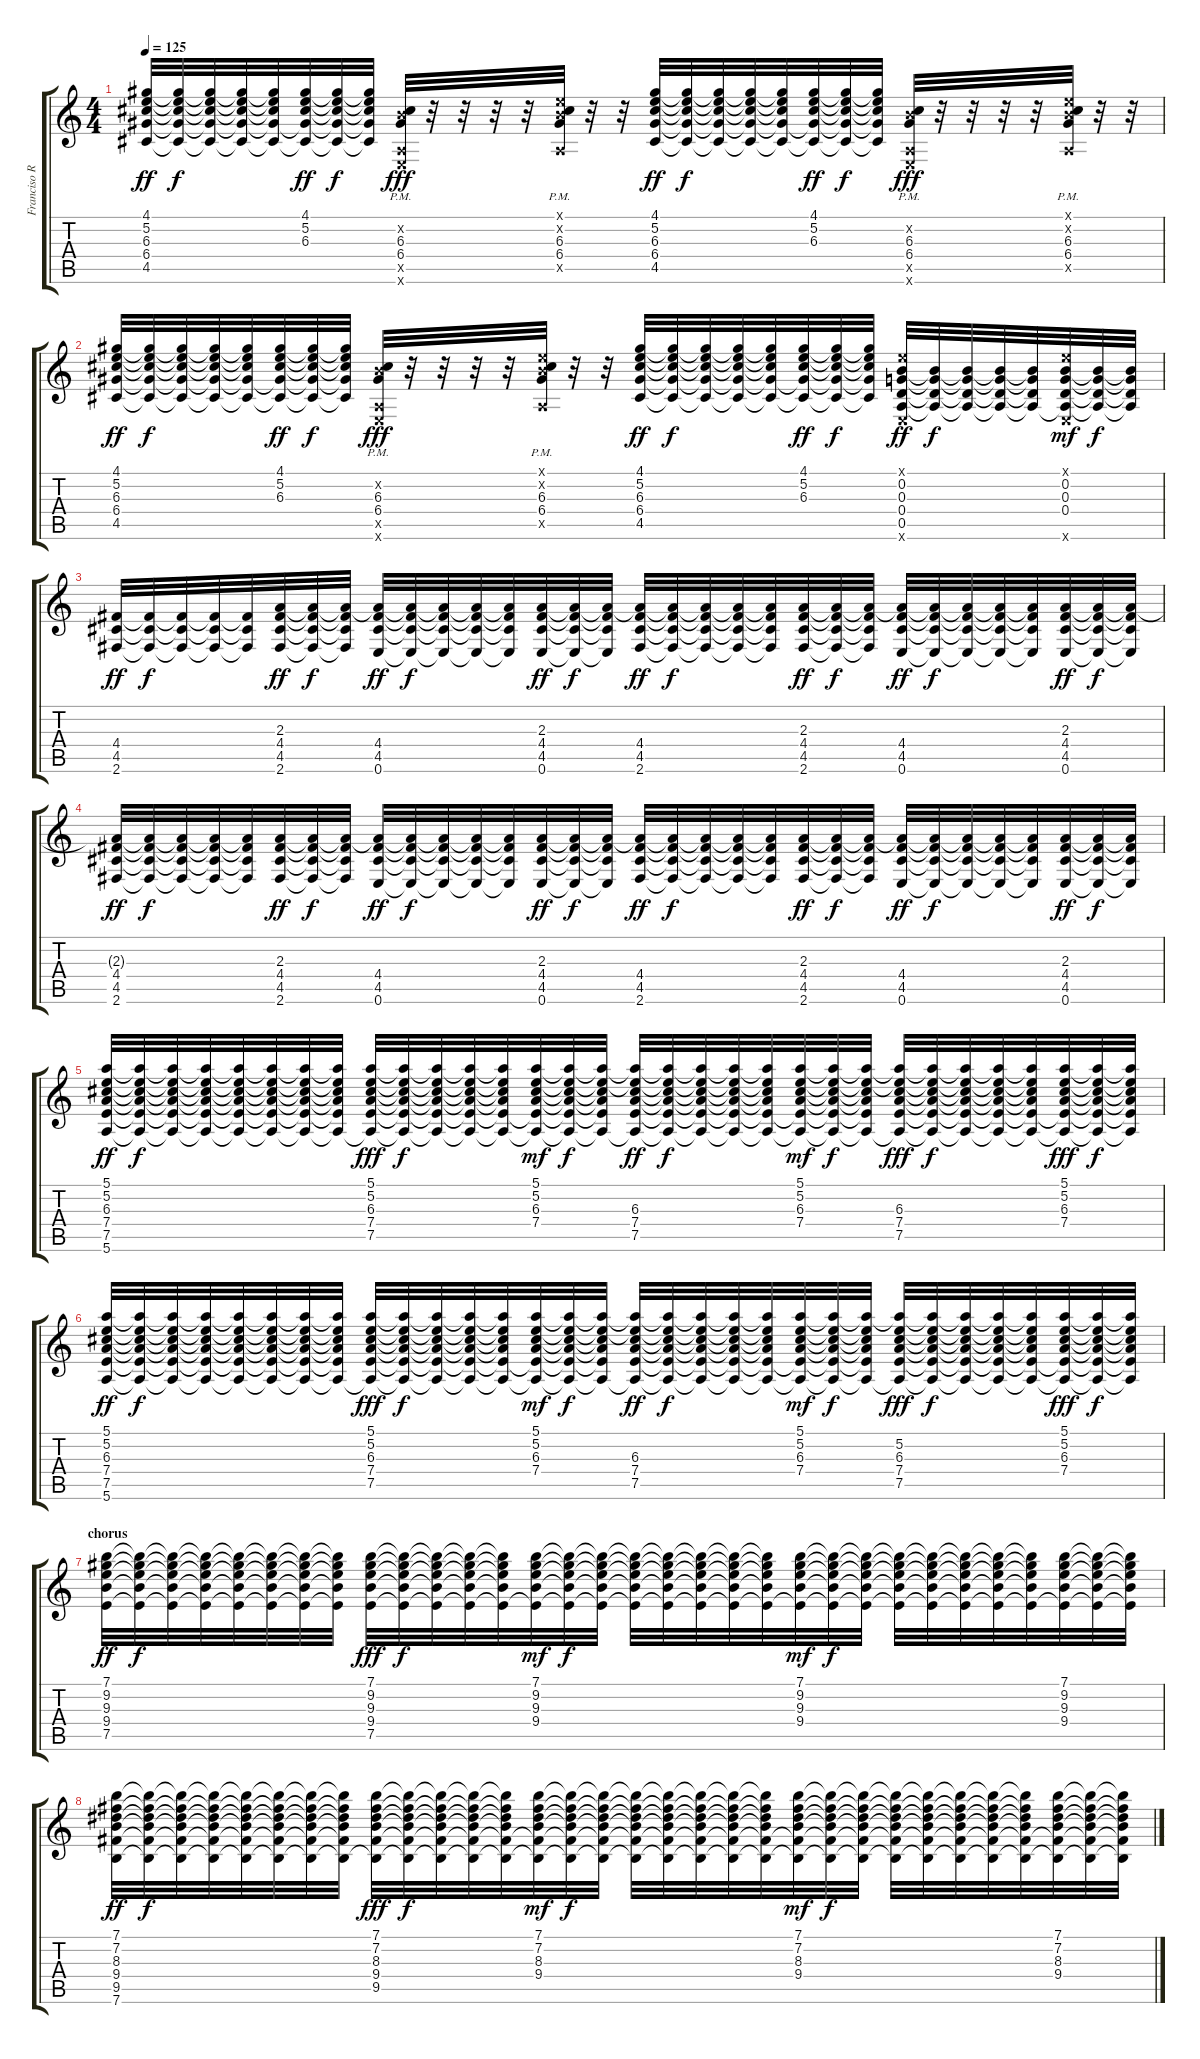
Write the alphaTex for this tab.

\track ("Franciso Risso E mayor" "Franciso R") {instrument distortionguitar}
\staff {score tabs}
\tuning (E4 B3 G3 D3 A2 E2) {hide}
\ts (4 4)
\tempo 125
\clef g2
\ks c
(4.1 5.2 6.3 6.4 4.5).32{dy ff} (4.1{t} 5.2{t} 6.3{t} 6.4{t} 4.5{t}).32{dy f} (4.1{t} 5.2{t} 6.3{t} 6.4{t} 4.5{t}).32 (4.1{t} 5.2{t} 6.3{t} 6.4{t} 4.5{t}).32 (4.1{t} 5.2{t} 6.3{t} 6.4{t} 4.5{t}).32 (4.1 5.2 6.3 6.4{t} 4.5{t}).32{dy ff} (4.1{t} 5.2{t} 6.3{t} 6.4{t} 4.5{t}).32{dy f} (4.1{t} 5.2{t} 6.3{t} 6.4{t} 4.5{t}).32 (0.2{x} 6.3{pm} 6.4{pm} 0.5{x} 0.6{x}).32{dy fff} r.32 r.32 r.32 r.32 (0.1{x} 0.2{x} 6.3{pm} 6.4{pm} 0.5{x}).32 r.32 r.32 (4.1 5.2 6.3 6.4 4.5).32{dy ff} (4.1{t} 5.2{t} 6.3{t} 6.4{t} 4.5{t}).32{dy f} (4.1{t} 5.2{t} 6.3{t} 6.4{t} 4.5{t}).32 (4.1{t} 5.2{t} 6.3{t} 6.4{t} 4.5{t}).32 (4.1{t} 5.2{t} 6.3{t} 6.4{t} 4.5{t}).32 (4.1 5.2 6.3 6.4{t} 4.5{t}).32{dy ff} (4.1{t} 5.2{t} 6.3{t} 6.4{t} 4.5{t}).32{dy f} (4.1{t} 5.2{t} 6.3{t} 6.4{t} 4.5{t}).32 (0.2{x} 6.3{pm} 6.4{pm} 0.5{x} 0.6{x}).32{dy fff} r.32 r.32 r.32 r.32 (0.1{x} 0.2{x} 6.3{pm} 6.4{pm} 0.5{x}).32 r.32 r.32 |
(4.1 5.2 6.3 6.4 4.5).32{dy ff} (4.1{t} 5.2{t} 6.3{t} 6.4{t} 4.5{t}).32{dy f} (4.1{t} 5.2{t} 6.3{t} 6.4{t} 4.5{t}).32 (4.1{t} 5.2{t} 6.3{t} 6.4{t} 4.5{t}).32 (4.1{t} 5.2{t} 6.3{t} 6.4{t} 4.5{t}).32 (4.1 5.2 6.3 6.4{t} 4.5{t}).32{dy ff} (4.1{t} 5.2{t} 6.3{t} 6.4{t} 4.5{t}).32{dy f} (4.1{t} 5.2{t} 6.3{t} 6.4{t} 4.5{t}).32 (0.2{x} 6.3{pm} 6.4{pm} 0.5{x} 0.6{x}).32{dy fff} r.32 r.32 r.32 r.32 (0.1{x} 0.2{x} 6.3{pm} 6.4{pm} 0.5{x}).32 r.32 r.32 (4.1 5.2 6.3 6.4 4.5).32{dy ff} (4.1{t} 5.2{t} 6.3{t} 6.4{t} 4.5{t}).32{dy f} (4.1{t} 5.2{t} 6.3{t} 6.4{t} 4.5{t}).32 (4.1{t} 5.2{t} 6.3{t} 6.4{t} 4.5{t}).32 (4.1{t} 5.2{t} 6.3{t} 6.4{t} 4.5{t}).32 (4.1 5.2 6.3 6.4{t} 4.5{t}).32{dy ff} (4.1{t} 5.2{t} 6.3{t} 6.4{t} 4.5{t}).32{dy f} (4.1{t} 5.2{t} 6.3{t} 6.4{t} 4.5{t}).32 (0.1{x} 0.2 0.3 0.4 0.5 0.6{x}).32{dy ff} (0.2{t} 0.3{t} 0.4{t} 0.5{t}).32{dy f} (0.2{t} 0.3{t} 0.4{t} 0.5{t}).32 (0.2{t} 0.3{t} 0.4{t} 0.5{t}).32 (0.2{t} 0.3{t} 0.4{t} 0.5{t}).32 (0.1{x} 0.2 0.3 0.4 0.5{t} 0.6{x}).32{dy mf} (0.2{t} 0.3{t} 0.4{t} 0.5{t}).32{dy f} (0.2{t} 0.3{t} 0.4{t} 0.5{t}).32 |
(4.4 4.5 2.6).32{dy ff} (4.4{t} 4.5{t} 2.6{t}).32{dy f} (4.4{t} 4.5{t} 2.6{t}).32 (4.4{t} 4.5{t} 2.6{t}).32 (4.4{t} 4.5{t} 2.6{t}).32 (2.3 4.4 4.5 2.6).32{dy ff} (2.3{t} 4.4{t} 4.5{t} 2.6{t}).32{dy f} (2.3{t} 4.4{t} 4.5{t} 2.6{t}).32 (2.3{t} 4.4 4.5 0.6).32{dy ff} (2.3{t} 4.4{t} 4.5{t} 0.6{t}).32{dy f} (2.3{t} 4.4{t} 4.5{t} 0.6{t}).32 (2.3{t} 4.4{t} 4.5{t} 0.6{t}).32 (2.3{t} 4.4{t} 4.5{t} 0.6{t}).32 (2.3 4.4 4.5 0.6).32{dy ff} (2.3{t} 4.4{t} 4.5{t} 0.6{t}).32{dy f} (2.3{t} 4.4{t} 4.5{t} 0.6{t}).32 (2.3{t} 4.4 4.5 2.6).32{dy ff} (2.3{t} 4.4{t} 4.5{t} 2.6{t}).32{dy f} (2.3{t} 4.4{t} 4.5{t} 2.6{t}).32 (2.3{t} 4.4{t} 4.5{t} 2.6{t}).32 (2.3{t} 4.4{t} 4.5{t} 2.6{t}).32 (2.3 4.4 4.5 2.6).32{dy ff} (2.3{t} 4.4{t} 4.5{t} 2.6{t}).32{dy f} (2.3{t} 4.4{t} 4.5{t} 2.6{t}).32 (2.3{t} 4.4 4.5 0.6).32{dy ff} (2.3{t} 4.4{t} 4.5{t} 0.6{t}).32{dy f} (2.3{t} 4.4{t} 4.5{t} 0.6{t}).32 (2.3{t} 4.4{t} 4.5{t} 0.6{t}).32 (2.3{t} 4.4{t} 4.5{t} 0.6{t}).32 (2.3 4.4 4.5 0.6).32{dy ff} (2.3{t} 4.4{t} 4.5{t} 0.6{t}).32{dy f} (2.3{t} 4.4{t} 4.5{t} 0.6{t}).32 |
(2.3{t} 4.4 4.5 2.6).32{dy ff} (2.3{t} 4.4{t} 4.5{t} 2.6{t}).32{dy f} (2.3{t} 4.4{t} 4.5{t} 2.6{t}).32 (2.3{t} 4.4{t} 4.5{t} 2.6{t}).32 (2.3{t} 4.4{t} 4.5{t} 2.6{t}).32 (2.3 4.4 4.5 2.6).32{dy ff} (2.3{t} 4.4{t} 4.5{t} 2.6{t}).32{dy f} (2.3{t} 4.4{t} 4.5{t} 2.6{t}).32 (2.3{t} 4.4 4.5 0.6).32{dy ff} (2.3{t} 4.4{t} 4.5{t} 0.6{t}).32{dy f} (2.3{t} 4.4{t} 4.5{t} 0.6{t}).32 (2.3{t} 4.4{t} 4.5{t} 0.6{t}).32 (2.3{t} 4.4{t} 4.5{t} 0.6{t}).32 (2.3 4.4 4.5 0.6).32{dy ff} (2.3{t} 4.4{t} 4.5{t} 0.6{t}).32{dy f} (2.3{t} 4.4{t} 4.5{t} 0.6{t}).32 (2.3{t} 4.4 4.5 2.6).32{dy ff} (2.3{t} 4.4{t} 4.5{t} 2.6{t}).32{dy f} (2.3{t} 4.4{t} 4.5{t} 2.6{t}).32 (2.3{t} 4.4{t} 4.5{t} 2.6{t}).32 (2.3{t} 4.4{t} 4.5{t} 2.6{t}).32 (2.3 4.4 4.5 2.6).32{dy ff} (2.3{t} 4.4{t} 4.5{t} 2.6{t}).32{dy f} (2.3{t} 4.4{t} 4.5{t} 2.6{t}).32 (2.3{t} 4.4 4.5 0.6).32{dy ff} (2.3{t} 4.4{t} 4.5{t} 0.6{t}).32{dy f} (2.3{t} 4.4{t} 4.5{t} 0.6{t}).32 (2.3{t} 4.4{t} 4.5{t} 0.6{t}).32 (2.3{t} 4.4{t} 4.5{t} 0.6{t}).32 (2.3 4.4 4.5 0.6).32{dy ff} (2.3{t} 4.4{t} 4.5{t} 0.6{t}).32{dy f} (2.3{t} 4.4{t} 4.5{t} 0.6{t}).32 |
(5.1 5.2 6.3 7.4 7.5 5.6).32{dy ff} (5.1{t} 5.2{t} 6.3{t} 7.4{t} 7.5{t} 5.6{t}).32{dy f} (5.1{t} 5.2{t} 6.3{t} 7.4{t} 7.5{t} 5.6{t}).32 (5.1{t} 5.2{t} 6.3{t} 7.4{t} 7.5{t} 5.6{t}).32 (5.1{t} 5.2{t} 6.3{t} 7.4{t} 7.5{t} 5.6{t}).32 (5.1{t} 5.2{t} 6.3{t} 7.4{t} 7.5{t} 5.6{t}).32 (5.1{t} 5.2{t} 6.3{t} 7.4{t} 7.5{t} 5.6{t}).32 (5.1{t} 5.2{t} 6.3{t} 7.4{t} 7.5{t} 5.6{t}).32 (5.1 5.2 6.3 7.4 7.5 5.6{t}).32{dy fff} (5.1{t} 5.2{t} 6.3{t} 7.4{t} 7.5{t} 5.6{t}).32{dy f} (5.1{t} 5.2{t} 6.3{t} 7.4{t} 7.5{t} 5.6{t}).32 (5.1{t} 5.2{t} 6.3{t} 7.4{t} 7.5{t} 5.6{t}).32 (5.1{t} 5.2{t} 6.3{t} 7.4{t} 7.5{t} 5.6{t}).32 (5.1 5.2 6.3 7.4 7.5{t} 5.6{t}).32{dy mf} (5.1{t} 5.2{t} 6.3{t} 7.4{t} 7.5{t} 5.6{t}).32{dy f} (5.1{t} 5.2{t} 6.3{t} 7.4{t} 7.5{t} 5.6{t}).32 (5.1{t} 5.2{t} 6.3 7.4 7.5 5.6{t}).32{dy ff} (5.1{t} 5.2{t} 6.3{t} 7.4{t} 7.5{t} 5.6{t}).32{dy f} (5.1{t} 5.2{t} 6.3{t} 7.4{t} 7.5{t} 5.6{t}).32 (5.1{t} 5.2{t} 6.3{t} 7.4{t} 7.5{t} 5.6{t}).32 (5.1{t} 5.2{t} 6.3{t} 7.4{t} 7.5{t} 5.6{t}).32 (5.1 5.2 6.3 7.4 7.5{t} 5.6{t}).32{dy mf} (5.1{t} 5.2{t} 6.3{t} 7.4{t} 7.5{t} 5.6{t}).32{dy f} (5.1{t} 5.2{t} 6.3{t} 7.4{t} 7.5{t} 5.6{t}).32 (5.1{t} 5.2{t} 6.3 7.4 7.5 5.6{t}).32{dy fff} (5.1{t} 5.2{t} 6.3{t} 7.4{t} 7.5{t} 5.6{t}).32{dy f} (5.1{t} 5.2{t} 6.3{t} 7.4{t} 7.5{t} 5.6{t}).32 (5.1{t} 5.2{t} 6.3{t} 7.4{t} 7.5{t} 5.6{t}).32 (5.1{t} 5.2{t} 6.3{t} 7.4{t} 7.5{t} 5.6{t}).32 (5.1 5.2 6.3 7.4 7.5{t} 5.6{t}).32{dy fff} (5.1{t} 5.2{t} 6.3{t} 7.4{t} 7.5{t} 5.6{t}).32{dy f} (5.1{t} 5.2{t} 6.3{t} 7.4{t} 7.5{t} 5.6{t}).32 |
(5.1 5.2 6.3 7.4 7.5 5.6).32{dy ff} (5.1{t} 5.2{t} 6.3{t} 7.4{t} 7.5{t} 5.6{t}).32{dy f} (5.1{t} 5.2{t} 6.3{t} 7.4{t} 7.5{t} 5.6{t}).32 (5.1{t} 5.2{t} 6.3{t} 7.4{t} 7.5{t} 5.6{t}).32 (5.1{t} 5.2{t} 6.3{t} 7.4{t} 7.5{t} 5.6{t}).32 (5.1{t} 5.2{t} 6.3{t} 7.4{t} 7.5{t} 5.6{t}).32 (5.1{t} 5.2{t} 6.3{t} 7.4{t} 7.5{t} 5.6{t}).32 (5.1{t} 5.2{t} 6.3{t} 7.4{t} 7.5{t} 5.6{t}).32 (5.1 5.2 6.3 7.4 7.5 5.6{t}).32{dy fff} (5.1{t} 5.2{t} 6.3{t} 7.4{t} 7.5{t} 5.6{t}).32{dy f} (5.1{t} 5.2{t} 6.3{t} 7.4{t} 7.5{t} 5.6{t}).32 (5.1{t} 5.2{t} 6.3{t} 7.4{t} 7.5{t} 5.6{t}).32 (5.1{t} 5.2{t} 6.3{t} 7.4{t} 7.5{t} 5.6{t}).32 (5.1 5.2 6.3 7.4 7.5{t} 5.6{t}).32{dy mf} (5.1{t} 5.2{t} 6.3{t} 7.4{t} 7.5{t} 5.6{t}).32{dy f} (5.1{t} 5.2{t} 6.3{t} 7.4{t} 7.5{t} 5.6{t}).32 (5.1{t} 5.2{t} 6.3 7.4 7.5 5.6{t}).32{dy ff} (5.1{t} 5.2{t} 6.3{t} 7.4{t} 7.5{t} 5.6{t}).32{dy f} (5.1{t} 5.2{t} 6.3{t} 7.4{t} 7.5{t} 5.6{t}).32 (5.1{t} 5.2{t} 6.3{t} 7.4{t} 7.5{t} 5.6{t}).32 (5.1{t} 5.2{t} 6.3{t} 7.4{t} 7.5{t} 5.6{t}).32 (5.1 5.2 6.3 7.4 7.5{t} 5.6{t}).32{dy mf} (5.1{t} 5.2{t} 6.3{t} 7.4{t} 7.5{t} 5.6{t}).32{dy f} (5.1{t} 5.2{t} 6.3{t} 7.4{t} 7.5{t} 5.6{t}).32 (5.1{t} 5.2 6.3 7.4 7.5 5.6{t}).32{dy fff} (5.1{t} 5.2{t} 6.3{t} 7.4{t} 7.5{t} 5.6{t}).32{dy f} (5.1{t} 5.2{t} 6.3{t} 7.4{t} 7.5{t} 5.6{t}).32 (5.1{t} 5.2{t} 6.3{t} 7.4{t} 7.5{t} 5.6{t}).32 (5.1{t} 5.2{t} 6.3{t} 7.4{t} 7.5{t} 5.6{t}).32 (5.1 5.2 6.3 7.4 7.5{t} 5.6{t}).32{dy fff} (5.1{t} 5.2{t} 6.3{t} 7.4{t} 7.5{t} 5.6{t}).32{dy f} (5.1{t} 5.2{t} 6.3{t} 7.4{t} 7.5{t} 5.6{t}).32 |
\section ("" "chorus")
(7.1 9.2 9.3 9.4 7.5).32{dy ff} (7.1{t} 9.2{t} 9.3{t} 9.4{t} 7.5{t}).32{dy f} (7.1{t} 9.2{t} 9.3{t} 9.4{t} 7.5{t}).32 (7.1{t} 9.2{t} 9.3{t} 9.4{t} 7.5{t}).32 (7.1{t} 9.2{t} 9.3{t} 9.4{t} 7.5{t}).32 (7.1{t} 9.2{t} 9.3{t} 9.4{t} 7.5{t}).32 (7.1{t} 9.2{t} 9.3{t} 9.4{t} 7.5{t}).32 (7.1{t} 9.2{t} 9.3{t} 9.4{t} 7.5{t}).32 (7.1 9.2 9.3 9.4 7.5).32{dy fff} (7.1{t} 9.2{t} 9.3{t} 9.4{t} 7.5{t}).32{dy f} (7.1{t} 9.2{t} 9.3{t} 9.4{t} 7.5{t}).32 (7.1{t} 9.2{t} 9.3{t} 9.4{t} 7.5{t}).32 (7.1{t} 9.2{t} 9.3{t} 9.4{t} 7.5{t}).32 (7.1 9.2 9.3 9.4 7.5{t}).32{dy mf} (7.1{t} 9.2{t} 9.3{t} 9.4{t} 7.5{t}).32{dy f} (7.1{t} 9.2{t} 9.3{t} 9.4{t} 7.5{t}).32 (7.1{t} 9.2{t} 9.3{t} 9.4{t} 7.5{t}).32 (7.1{t} 9.2{t} 9.3{t} 9.4{t} 7.5{t}).32 (7.1{t} 9.2{t} 9.3{t} 9.4{t} 7.5{t}).32 (7.1{t} 9.2{t} 9.3{t} 9.4{t} 7.5{t}).32 (7.1{t} 9.2{t} 9.3{t} 9.4{t} 7.5{t}).32 (7.1 9.2 9.3 9.4 7.5{t}).32{dy mf} (7.1{t} 9.2{t} 9.3{t} 9.4{t} 7.5{t}).32{dy f} (7.1{t} 9.2{t} 9.3{t} 9.4{t} 7.5{t}).32 (7.1{t} 9.2{t} 9.3{t} 9.4{t} 7.5{t}).32 (7.1{t} 9.2{t} 9.3{t} 9.4{t} 7.5{t}).32 (7.1{t} 9.2{t} 9.3{t} 9.4{t} 7.5{t}).32 (7.1{t} 9.2{t} 9.3{t} 9.4{t} 7.5{t}).32 (7.1{t} 9.2{t} 9.3{t} 9.4{t} 7.5{t}).32 (7.1 9.2 9.3 9.4 7.5{t}).32 (7.1{t} 9.2{t} 9.3{t} 9.4{t} 7.5{t}).32 (7.1{t} 9.2{t} 9.3{t} 9.4{t} 7.5{t}).32 |
(7.1 7.2 8.3 9.4 9.5 7.6).32{dy ff} (7.1{t} 7.2{t} 8.3{t} 9.4{t} 9.5{t} 7.6{t}).32{dy f} (7.1{t} 7.2{t} 8.3{t} 9.4{t} 9.5{t} 7.6{t}).32 (7.1{t} 7.2{t} 8.3{t} 9.4{t} 9.5{t} 7.6{t}).32 (7.1{t} 7.2{t} 8.3{t} 9.4{t} 9.5{t} 7.6{t}).32 (7.1{t} 7.2{t} 8.3{t} 9.4{t} 9.5{t} 7.6{t}).32 (7.1{t} 7.2{t} 8.3{t} 9.4{t} 9.5{t} 7.6{t}).32 (7.1{t} 7.2{t} 8.3{t} 9.4{t} 9.5{t} 7.6{t}).32 (7.1 7.2 8.3 9.4 9.5 7.6{t}).32{dy fff} (7.1{t} 7.2{t} 8.3{t} 9.4{t} 9.5{t} 7.6{t}).32{dy f} (7.1{t} 7.2{t} 8.3{t} 9.4{t} 9.5{t} 7.6{t}).32 (7.1{t} 7.2{t} 8.3{t} 9.4{t} 9.5{t} 7.6{t}).32 (7.1{t} 7.2{t} 8.3{t} 9.4{t} 9.5{t} 7.6{t}).32 (7.1 7.2 8.3 9.4 9.5{t} 7.6{t}).32{dy mf} (7.1{t} 7.2{t} 8.3{t} 9.4{t} 9.5{t} 7.6{t}).32{dy f} (7.1{t} 7.2{t} 8.3{t} 9.4{t} 9.5{t} 7.6{t}).32 (7.1{t} 7.2{t} 8.3{t} 9.4{t} 9.5{t} 7.6{t}).32 (7.1{t} 7.2{t} 8.3{t} 9.4{t} 9.5{t} 7.6{t}).32 (7.1{t} 7.2{t} 8.3{t} 9.4{t} 9.5{t} 7.6{t}).32 (7.1{t} 7.2{t} 8.3{t} 9.4{t} 9.5{t} 7.6{t}).32 (7.1{t} 7.2{t} 8.3{t} 9.4{t} 9.5{t} 7.6{t}).32 (7.1 7.2 8.3 9.4 9.5{t} 7.6{t}).32{dy mf} (7.1{t} 7.2{t} 8.3{t} 9.4{t} 9.5{t} 7.6{t}).32{dy f} (7.1{t} 7.2{t} 8.3{t} 9.4{t} 9.5{t} 7.6{t}).32 (7.1{t} 7.2{t} 8.3{t} 9.4{t} 9.5{t} 7.6{t}).32 (7.1{t} 7.2{t} 8.3{t} 9.4{t} 9.5{t} 7.6{t}).32 (7.1{t} 7.2{t} 8.3{t} 9.4{t} 9.5{t} 7.6{t}).32 (7.1{t} 7.2{t} 8.3{t} 9.4{t} 9.5{t} 7.6{t}).32 (7.1{t} 7.2{t} 8.3{t} 9.4{t} 9.5{t} 7.6{t}).32 (7.1 7.2 8.3 9.4 9.5{t} 7.6{t}).32 (7.1{t} 7.2{t} 8.3{t} 9.4{t} 9.5{t} 7.6{t}).32 (7.1{t} 7.2{t} 8.3{t} 9.4{t} 9.5{t} 7.6{t}).32
